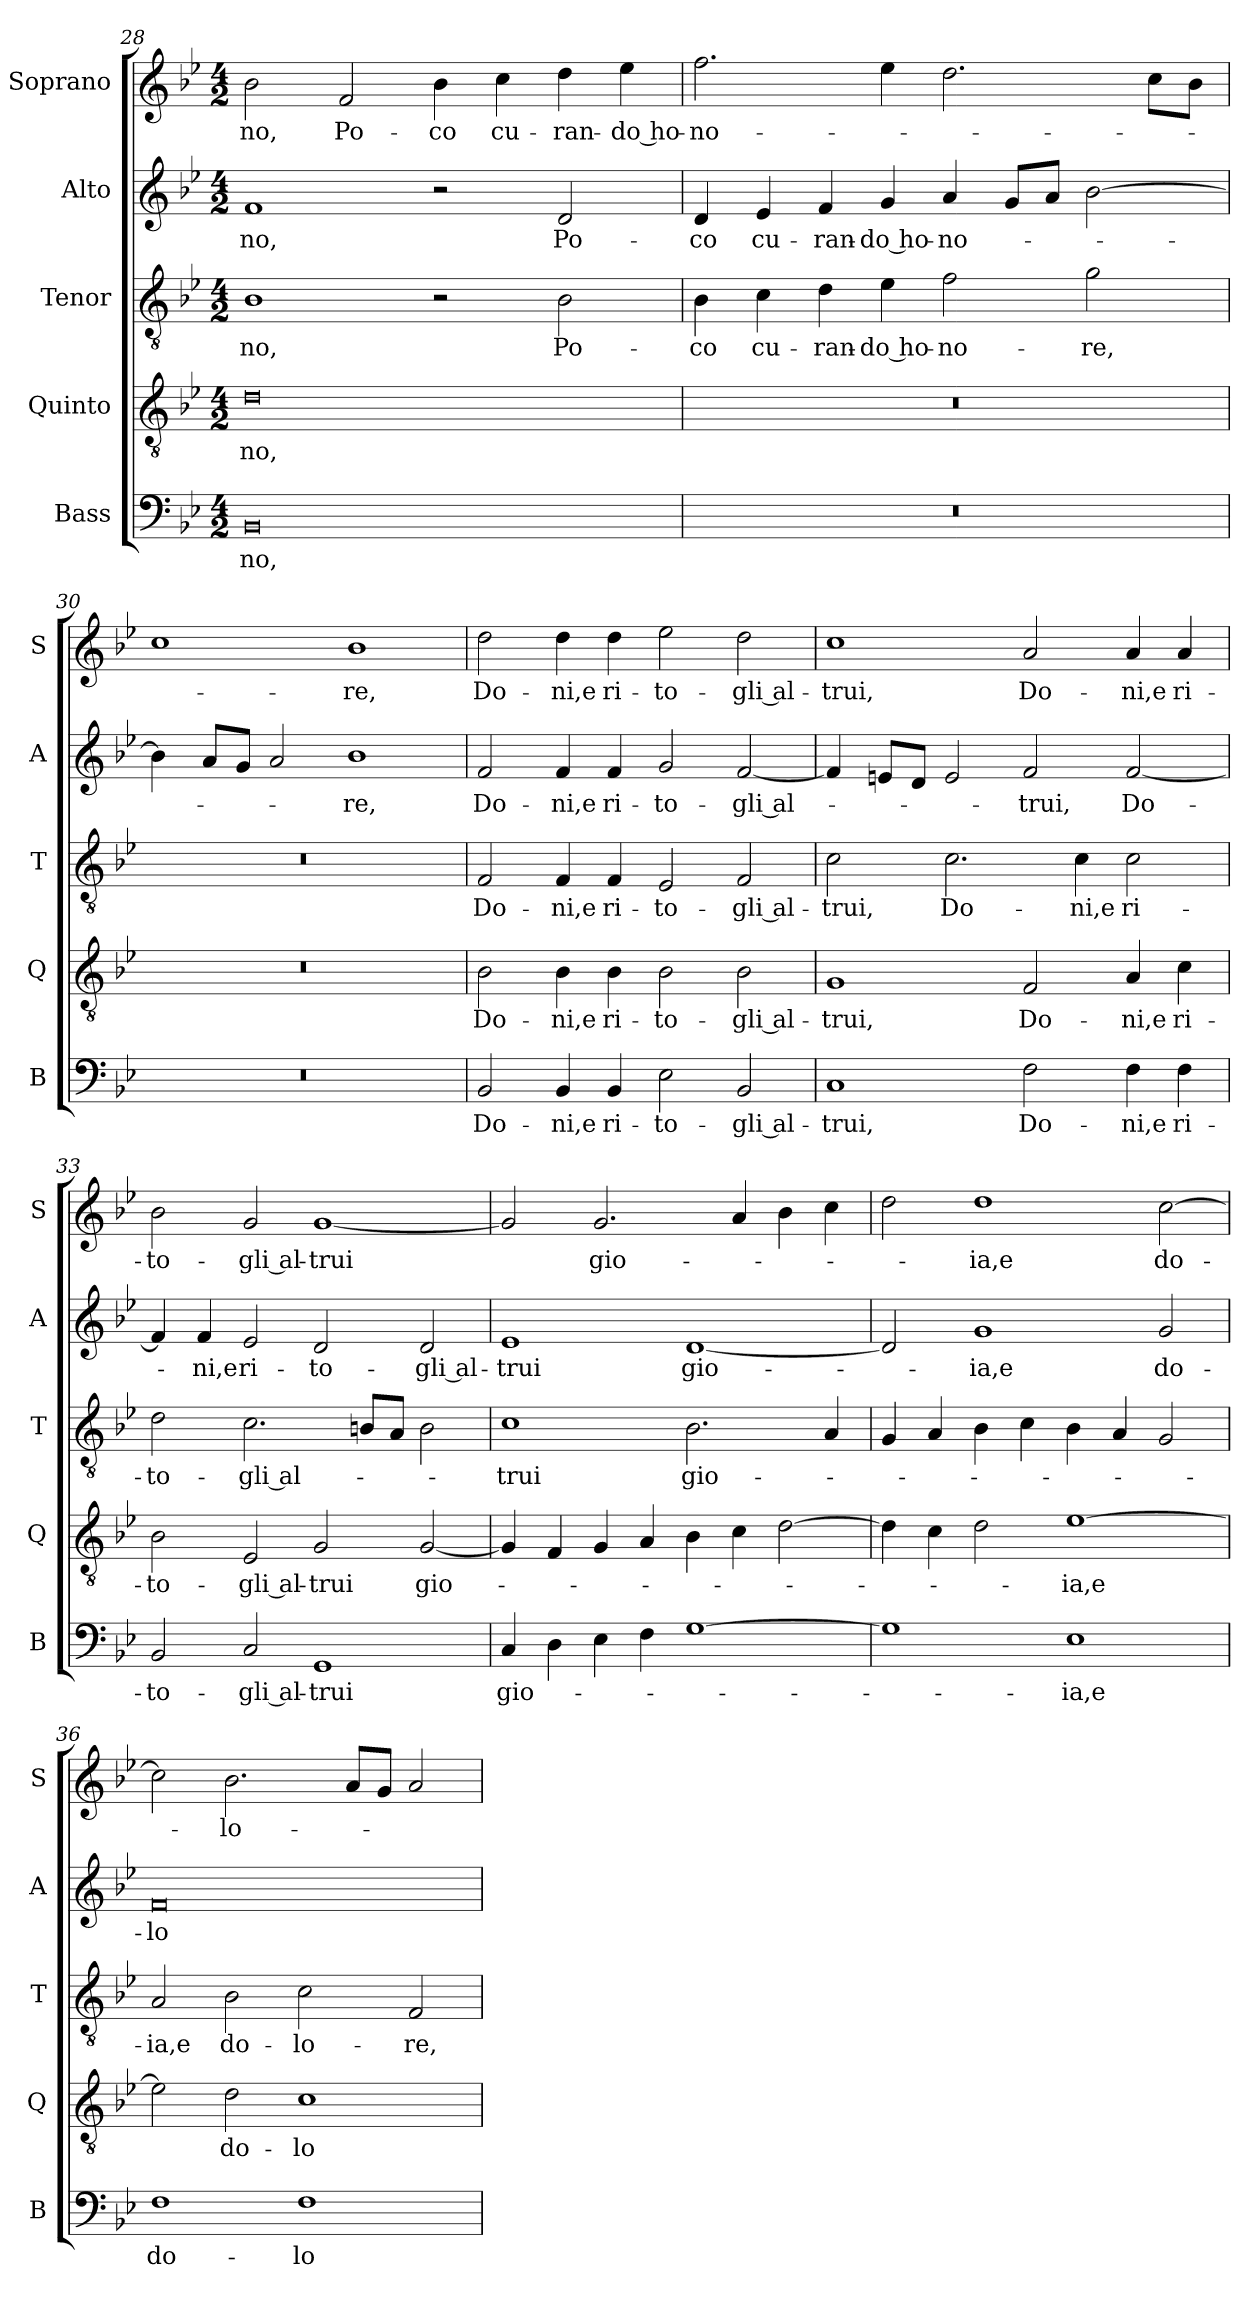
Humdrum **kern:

**kern	**text	**kern	**text	**kern	**text	**kern	**text	**kern	**text
*part5	*part5	*part4	*part4	*part3	*part3	*part2	*part2	*part1	*part1
*staff5	*staff5	*staff4	*staff4	*staff3	*staff3	*staff2	*staff2	*staff1	*staff1
*I"Bass	*	*I"Quinto	*	*I"Tenor	*	*I"Alto	*	*I"Soprano	*
*I'B	*	*I'Q	*	*I'T	*	*I'A	*	*I'S	*
*clefF4	*	*clefGv2	*	*clefGv2	*	*clefG2	*	*clefG2	*
*k[b-e-]	*	*k[b-e-]	*	*k[b-e-]	*	*k[b-e-]	*	*k[b-e-]	*
*B-:	*	*B-:	*	*B-:	*	*B-:	*	*B-:	*
*M4/2	*	*M4/2	*	*M4/2	*	*M4/2	*	*M4/2	*
=28	=28	=28	=28	=28	=28	=28	=28	=28	=28
!	!LO:LY:b	!	!LO:LY:b	!	!LO:LY:b	!	!LO:LY:b	!	!LO:LY:b
0BB-	-no,	0d	-no,	1B-	-no,	1f	-no,	2b-\	-no,
!	!	!	!	!	!	!	!	!	!LO:LY:b
.	.	.	.	.	.	.	.	2f/	Po-
!	!	!	!	!	!	!	!	!	!LO:LY:b
.	.	.	.	2r	.	2r	.	4b-\	-co
!	!	!	!	!	!	!	!	!	!LO:LY:b
.	.	.	.	.	.	.	.	4cc\	cu-
!	!	!	!	!	!LO:LY:b	!	!LO:LY:b	!	!LO:LY:b
.	.	.	.	2B-\	Po-	2d/	Po-	4dd\	-ran-
!	!	!	!	!	!	!	!	!	!LO:LY:b
.	.	.	.	.	.	.	.	4ee-\	-do ho-
=29	=29	=29	=29	=29	=29	=29	=29	=29	=29
!	!	!	!	!	!LO:LY:b	!	!LO:LY:b	!	!LO:LY:b
0r	.	0r	.	4B-\	-co	4d/	-co	2.ff\	-no-
!	!	!	!	!	!LO:LY:b	!	!LO:LY:b	!	!
.	.	.	.	4c\	cu-	4e-/	cu-	.	.
!	!	!	!	!	!LO:LY:b	!	!LO:LY:b	!	!
.	.	.	.	4d\	-ran-	4f/	-ran-	.	.
!	!	!	!	!	!LO:LY:b	!	!LO:LY:b	!	!
.	.	.	.	4e-\	-do ho-	4g/	-do ho-	4ee-\	.
!	!	!	!	!	!LO:LY:b	!	!LO:LY:b	!	!
.	.	.	.	2f\	-no-	4a/	-no-	2.dd\	.
.	.	.	.	.	.	8g/L	.	.	.
.	.	.	.	.	.	8a/J	.	.	.
!	!	!	!	!	!LO:LY:b	!	!	!	!
.	.	.	.	2g\	-re,	[2b-\	.	.	.
.	.	.	.	.	.	.	.	8cc\L	.
.	.	.	.	.	.	.	.	8b-\J	.
!!LO:PB:g=z
=30	=30	=30	=30	=30	=30	=30	=30	=30	=30
0r	.	0r	.	0r	.	4b-\]	.	1cc	.
.	.	.	.	.	.	8a/L	.	.	.
.	.	.	.	.	.	8g/J	.	.	.
.	.	.	.	.	.	2a/	.	.	.
!	!	!	!	!	!	!	!LO:LY:b	!	!LO:LY:b
.	.	.	.	.	.	1b-	-re,	1b-	-re,
=31	=31	=31	=31	=31	=31	=31	=31	=31	=31
!	!LO:LY:b	!	!LO:LY:b	!	!LO:LY:b	!	!LO:LY:b	!	!LO:LY:b
2BB-/	Do-	2B-\	Do-	2F/	Do-	2f/	Do-	2dd\	Do-
!	!LO:LY:b	!	!LO:LY:b	!	!LO:LY:b	!	!LO:LY:b	!	!LO:LY:b
4BB-/	-ni,e	4B-\	-ni,e	4F/	-ni,e	4f/	-ni,e	4dd\	-ni,e
!	!LO:LY:b	!	!LO:LY:b	!	!LO:LY:b	!	!LO:LY:b	!	!LO:LY:b
4BB-/	ri-	4B-\	ri-	4F/	ri-	4f/	ri-	4dd\	ri-
!	!LO:LY:b	!	!LO:LY:b	!	!LO:LY:b	!	!LO:LY:b	!	!LO:LY:b
2E-\	-to-	2B-\	-to-	2E-/	-to-	2g/	-to-	2ee-\	-to-
!	!LO:LY:b	!	!LO:LY:b	!	!LO:LY:b	!	!LO:LY:b	!	!LO:LY:b
2BB-/	-gli al-	2B-\	-gli al-	2F/	-gli al-	[2f/	-gli al-	2dd\	-gli al-
=32	=32	=32	=32	=32	=32	=32	=32	=32	=32
!	!LO:LY:b	!	!LO:LY:b	!	!LO:LY:b	!	!	!	!LO:LY:b
1C	-trui,	1G	-trui,	2c\	-trui,	4f/]	.	1cc	-trui,
.	.	.	.	.	.	8en/L	.	.	.
.	.	.	.	.	.	8d/J	.	.	.
!	!	!	!	!	!LO:LY:b	!	!	!	!
.	.	.	.	2.c\	Do-	2e/	.	.	.
!	!LO:LY:b	!	!LO:LY:b	!	!	!	!LO:LY:b	!	!LO:LY:b
2F\	Do-	2F/	Do-	.	.	2f/	-trui,	2a/	Do-
!	!	!	!	!	!LO:LY:b	!	!	!	!
.	.	.	.	4c\	-ni,e	.	.	.	.
!	!LO:LY:b	!	!LO:LY:b	!	!LO:LY:b	!	!LO:LY:b	!	!LO:LY:b
4F\	-ni,e	4A/	-ni,e	2c\	ri-	[2f/	Do-	4a/	-ni,e
!	!LO:LY:b	!	!LO:LY:b	!	!	!	!	!	!LO:LY:b
4F\	ri-	4c\	ri-	.	.	.	.	4a/	ri-
=33	=33	=33	=33	=33	=33	=33	=33	=33	=33
!	!LO:LY:b	!	!LO:LY:b	!	!LO:LY:b	!	!	!	!LO:LY:b
2BB-/	-to-	2B-\	-to-	2d\	-to-	4f/]	.	2b-\	-to-
!	!	!	!	!	!	!	!LO:LY:b	!	!
.	.	.	.	.	.	4f/	-ni,e	.	.
!	!LO:LY:b	!	!LO:LY:b	!	!LO:LY:b	!	!LO:LY:b	!	!LO:LY:b
2C/	-gli al-	2E-/	-gli al-	2.c\	-gli al-	2e-/	ri-	2g/	-gli al-
!	!LO:LY:b	!	!LO:LY:b	!	!	!	!LO:LY:b	!	!LO:LY:b
1GG	-trui	2G/	-trui	.	.	2d/	-to-	[1g	-trui
.	.	.	.	8Bn/L	.	.	.	.	.
.	.	.	.	8A/J	.	.	.	.	.
!	!	!	!LO:LY:b	!	!	!	!LO:LY:b	!	!
.	.	[2G/	gio-	2B\	.	2d/	-gli al-	.	.
!!LO:LB:g=z
=34	=34	=34	=34	=34	=34	=34	=34	=34	=34
!	!LO:LY:b	!	!	!	!LO:LY:b	!	!LO:LY:b	!	!
4C/	gio-	4G/]	.	1c	-trui	1e-	-trui	2g/]	.
4D\	.	4F/	.	.	.	.	.	.	.
!	!	!	!	!	!	!	!	!	!LO:LY:b
4E-\	.	4G/	.	.	.	.	.	2.g/	gio-
4F\	.	4A/	.	.	.	.	.	.	.
!	!	!	!	!	!LO:LY:b	!	!LO:LY:b	!	!
[1G	.	4B-\	.	2.B-\	gio-	[1d	gio-	.	.
.	.	4c\	.	.	.	.	.	4a/	.
.	.	[2d\	.	.	.	.	.	4b-\	.
.	.	.	.	4A/	.	.	.	4cc\	.
=35	=35	=35	=35	=35	=35	=35	=35	=35	=35
1G]	.	4d\]	.	4G/	.	2d/]	.	2dd\	.
.	.	4c\	.	4A/	.	.	.	.	.
!	!	!	!	!	!	!	!LO:LY:b	!	!LO:LY:b
.	.	2d\	.	4B-\	.	1g	-ia,e	1dd	-ia,e
.	.	.	.	4c\	.	.	.	.	.
!	!LO:LY:b	!	!LO:LY:b	!	!	!	!	!	!
1E-	-ia,e	[1e-	-ia,e	4B-\	.	.	.	.	.
.	.	.	.	4A/	.	.	.	.	.
!	!	!	!	!	!	!	!LO:LY:b	!	!LO:LY:b
.	.	.	.	2G/	.	2g/	do-	[2cc\	do-
=36	=36	=36	=36	=36	=36	=36	=36	=36	=36
!	!LO:LY:b	!	!	!	!LO:LY:b	!	!LO:LY:b	!	!
1F	do-	2e-\]	.	2A/	-ia,e	0f	-lo-	2cc\]	.
!	!	!	!LO:LY:b	!	!LO:LY:b	!	!	!	!LO:LY:b
.	.	2d\	do-	2B-\	do-	.	.	2.b-\	-lo-
!	!LO:LY:b	!	!LO:LY:b	!	!LO:LY:b	!	!	!	!
1F	-lo-	1c	-lo-	2c\	-lo-	.	.	.	.
.	.	.	.	.	.	.	.	8a/L	.
.	.	.	.	.	.	.	.	8g/J	.
!	!	!	!	!	!LO:LY:b	!	!	!	!
.	.	.	.	2F/	-re,	.	.	2a/	.
=	=	=	=	=	=	=	=	=	=
*-	*-	*-	*-	*-	*-	*-	*-	*-	*-
